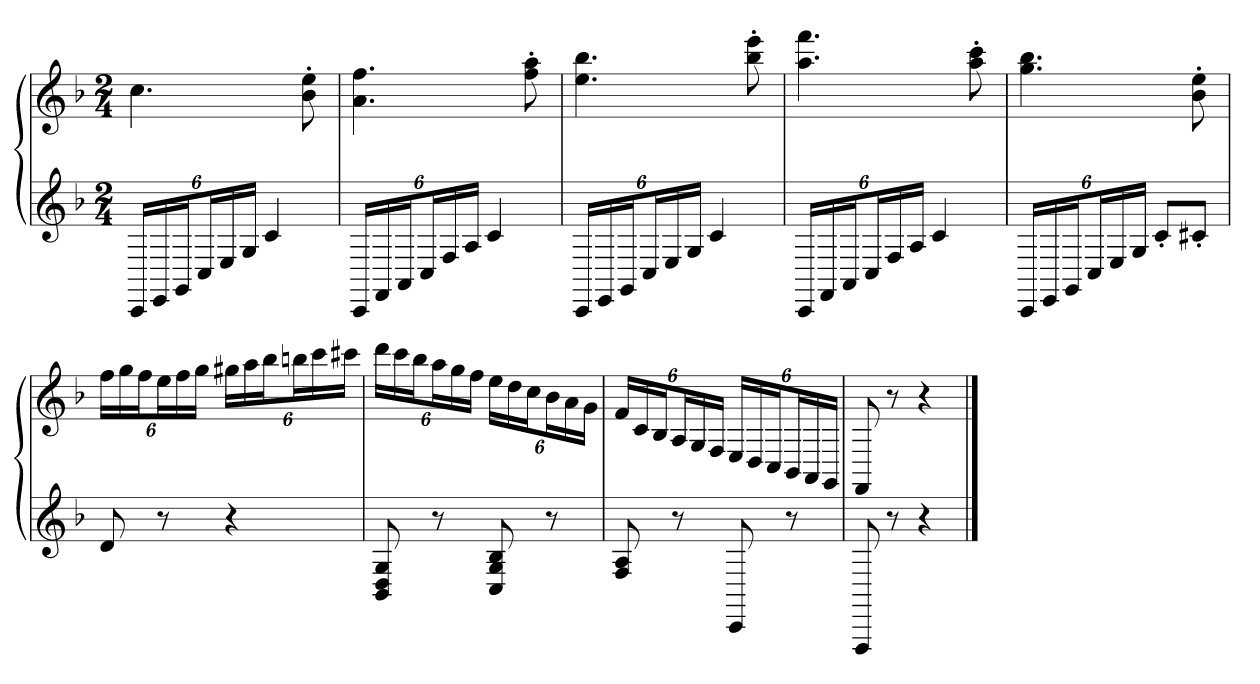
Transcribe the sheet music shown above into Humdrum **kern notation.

**kern	**kern
*part1	*part1
*staff2	*staff1
*clefG2	*clefG2
*k[b-]	*k[b-]
*F:	*F:
*M2/4	*M2/4
=	=
24CCLL	4.cc
24EE	.
24GGJ	.
24CL	.
24E	.
24GJJ	.
4c	.
.	8b-' 8ee'
=	=
24CCLL	4.a 4.ff
24FF	.
24AAJ	.
24CL	.
24F	.
24AJJ	.
4c	.
.	8ff' 8aa'
=	=
24CCLL	4.ee 4.bb-
24EE	.
24GGJ	.
24CL	.
24E	.
24GJJ	.
4c	.
.	8bb-' 8eee'
=	=
24CCLL	4.aa 4.fff
24FF	.
24AAJ	.
24CL	.
24F	.
24AJJ	.
4c	.
.	8aa' 8ccc'
=	=
24CCLL	4.gg 4.bb-
24EE	.
24GGJ	.
24CL	.
24E	.
24GJJ	.
8c'L	.
8c#X'J	8b-' 8ee'
=	=
8d	24ffLL
.	24gg
.	24ffJ
8r	24eeL
.	24ff
.	24ggJJ
4r	24gg#XLL
.	24aa
.	24bb-J
.	24bbnL
.	24ccc
.	24ccc#XJJ
=	=
8BB- 8D 8G	24dddLL
.	24ccc
.	24bb-J
8r	24aaL
.	24gg
.	24ffJJ
8C 8G 8B-	24eeLL
.	24dd
.	24ccJ
8r	24b-L
.	24a
.	24gJJ
=	=
8F 8A	24fLL
.	24c
.	24B-J
8r	24AL
.	24G
.	24FJJ
8CC	24ELL
.	24D
.	24CJ
8r	24BB-L
.	24AA
.	24GGJJ
=	=
8FFF	8FF
8r	8r
4r	4r
==	==
*-	*-
